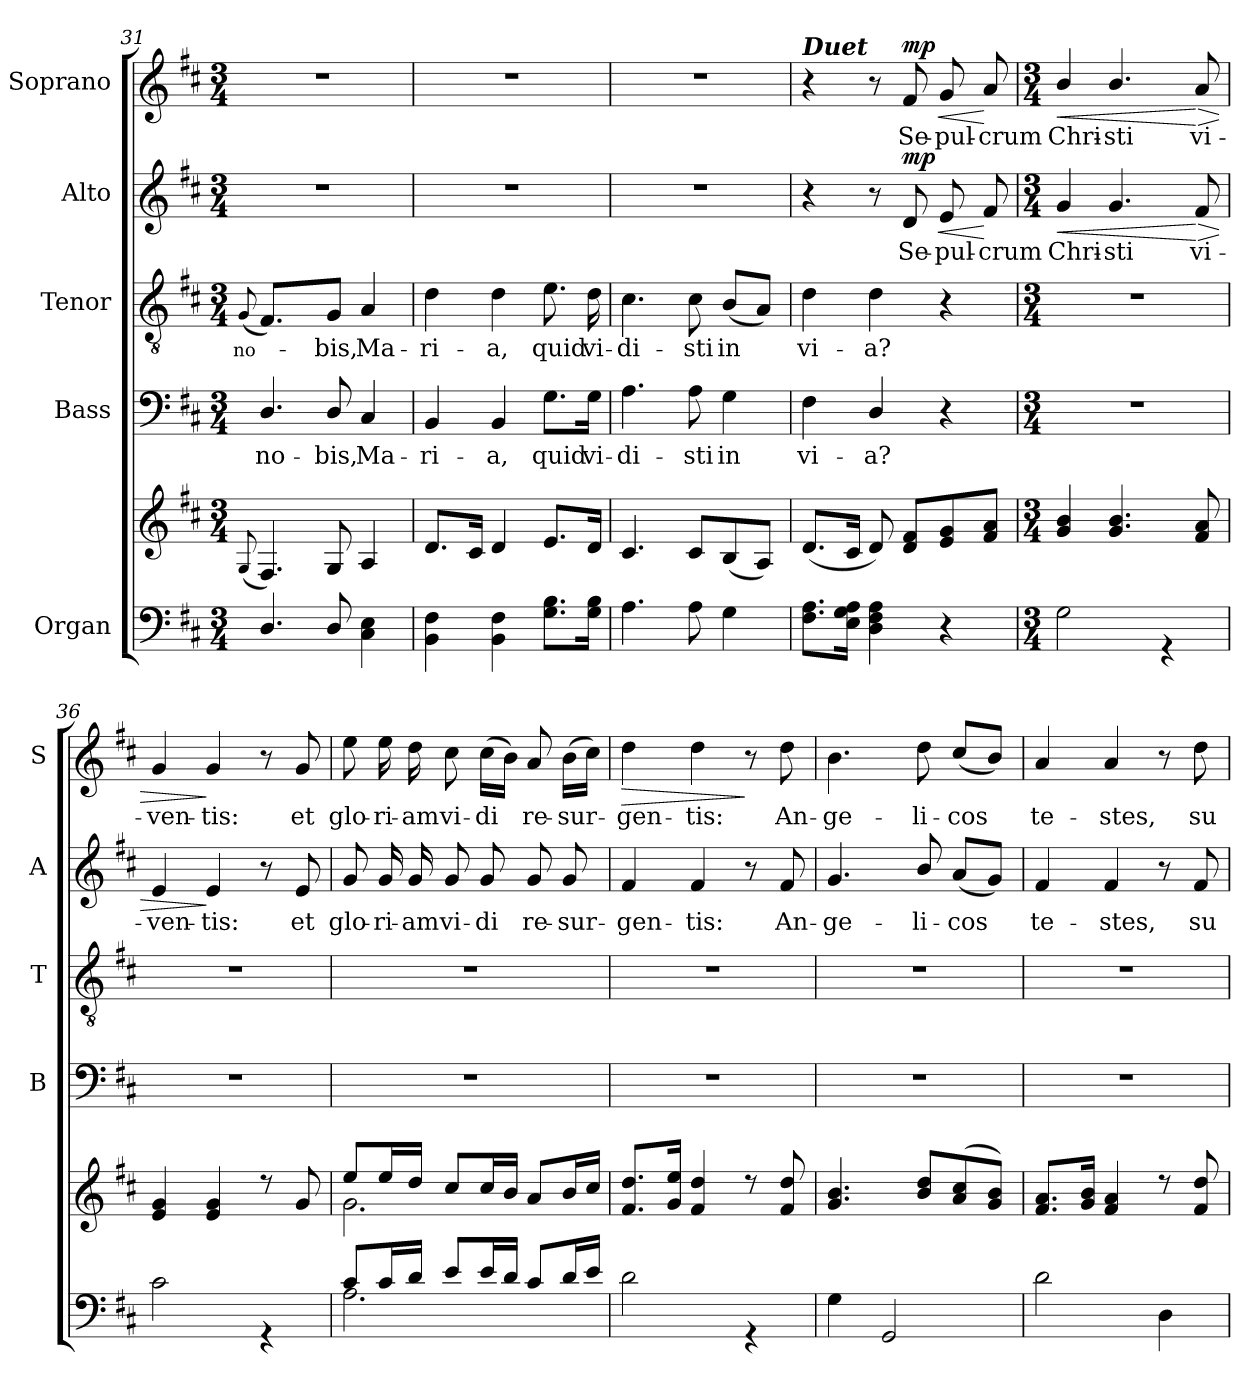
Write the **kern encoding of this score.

**kern	**kern	**kern	**text	**kern	**text	**kern	**text	**dynam	**kern	**text	**dynam
*part5	*part5	*part4	*part4	*part3	*part3	*part2	*part2	*part2	*part1	*part1	*part1
*staff6	*staff5	*staff4	*staff4	*staff3	*staff3	*staff2	*staff2	*staff2	*staff1	*staff1	*staff1
*I"Organ	*	*I"Bass	*	*I"Tenor	*	*I"Alto	*	*	*I"Soprano	*	*
*	*	*I'B	*	*I'T	*	*I'A	*	*	*I'S	*	*
*clefF4	*clefG2	*clefF4	*	*clefGv2	*	*clefG2	*	*	*clefG2	*	*
*k[f#c#]	*k[f#c#]	*k[f#c#]	*	*k[f#c#]	*	*k[f#c#]	*	*	*k[f#c#]	*	*
*D:	*D:	*D:	*	*D:	*	*D:	*	*	*D:	*	*
*M3/4	*M3/4	*M3/4	*	*M3/4	*	*M3/4	*	*	*M3/4	*	*
=31	=31	=31	=31	=31	=31	=31	=31	=31	=31	=31	=31
!	!	!	!	!	!LO:LY:b	!	!	!	!	!	!
.	(<8qqG	.	.	(<8qqGL	no-	.	.	.	.	.	.
!	!	!	!LO:LY:b	!	!	!LO:N:vis=1	!	!	!LO:N:vis=1	!	!
4.D/	4.F#)	4.D/	no-	4.F#)	.	2.r	.	.	2.r	.	.
!	!	!	!LO:LY:b	!	!LO:LY:b	!	!	!	!	!	!
8D/	8G	8D/	-bis,	8GJ	bis,	.	.	.	.	.	.
!	!	!	!LO:LY:b	!	!LO:LY:b	!	!	!	!	!	!
4C# 4E	4A	4C#	Ma-	4A	Ma-	.	.	.	.	.	.
=32	=32	=32	=32	=32	=32	=32	=32	=32	=32	=32	=32
!	!	!	!LO:LY:b	!	!LO:LY:b	!LO:N:vis=1	!	!	!LO:N:vis=1	!	!
4BB 4F#	8.dL	4BB	-ri-	4d	-ri-	2.r	.	.	2.r	.	.
.	16c#J	.	.	.	.	.	.	.	.	.	.
!	!	!	!LO:LY:b	!	!LO:LY:b	!	!	!	!	!	!
4BB 4F#	4d	4BB	-a,	4d	-a,	.	.	.	.	.	.
!	!	!	!LO:LY:b	!	!LO:LY:b	!	!	!	!	!	!
8.G 8.BL	8.eL	8.G\L	quid	8.e	quid	.	.	.	.	.	.
!	!	!	!LO:LY:b	!	!LO:LY:b	!	!	!	!	!	!
16G 16BJ	16dJ	16G\Jk	vi-	16d	vi-	.	.	.	.	.	.
=33	=33	=33	=33	=33	=33	=33	=33	=33	=33	=33	=33
!	!	!	!LO:LY:b	!	!LO:LY:b	!LO:N:vis=1	!	!	!LO:N:vis=1	!	!
4.A	4.c#	4.A	-di-	4.c#	-di-	2.r	.	.	2.r	.	.
!	!	!	!LO:LY:b	!	!LO:LY:b	!	!	!	!	!	!
8A	8c#L	8A	-sti	8c#	-sti	.	.	.	.	.	.
!	!	!	!LO:LY:b	!	!LO:LY:b	!	!	!	!	!	!
4G	(<8B	4G	in	(<8BL	in	.	.	.	.	.	.
.	8AJ)	.	.	8AJ)	.	.	.	.	.	.	.
=34	=34	=34	=34	=34	=34	=34	=34	=34	=34	=34	=34
!	!	!	!	!	!	!	!	!	!LO:TX:a:Bi:t=Duet	!	!
!	!	!	!LO:LY:b	!	!LO:LY:b	!	!	!	!	!	!
8.F# 8.AL	(<8.dL	4F#	vi-	4d	vi-	4r	.	.	4r	.	.
16E 16G 16AJ	16c#J	.	.	.	.	.	.	.	.	.	.
!	!	!	!LO:LY:b	!	!LO:LY:b	!	!	!	!	!	!
4D 4F# 4A	8d)	4D/	-a?	4d	-a?	8r	.	.	8r	.	.
!	!	!	!	!	!	!	!LO:LY:b	!LO:HP:b	!	!LO:LY:b	!LO:HP:b
!	!	!	!	!	!	!	!	!LO:DY:n=1:b	!	!	!LO:DY:n=1:b
.	8d 8f#L	.	.	.	.	8d	Se-	< mp	8f#	Se-	< mp
!	!	!	!	!	!	!	!LO:LY:b	!	!	!LO:LY:b	!
4r	8e 8g	4r	.	4r	.	8e	-pul-	.	8g	-pul-	.
!	!	!	!	!	!	!	!LO:LY:b	!	!	!LO:LY:b	!
.	8f# 8aJ	.	.	.	.	8f#	-crum	[	8a	-crum	[
!!LO:LB:g=z
=35	=35	=35	=35	=35	=35	=35	=35	=35	=35	=35	=35
*M3/4	*M3/4	*M3/4	*	*M3/4	*	*M3/4	*	*	*M3/4	*	*
*	*^	*	*	*	*	*	*	*	*	*	*
!LO:N:vis=1	!	!LO:N:vis=1	!	!	!	!	!	!LO:LY:b	!LO:HP:b	!	!LO:LY:b	!LO:HP:b
*^	*	*	*	*	*	*	*	*	*	*	*	*
2.ryy	2G	4g 4b	2.ryy	2.r	.	2.r	.	4g	Chri-	<	4b/	Chri-	<
!	!	!	!	!	!	!	!	!	!LO:LY:b	!	!	!LO:LY:b	!
.	.	4.g 4.b	.	.	.	.	.	4.g	-sti	.	4.b/	-sti	.
.	4r	.	.	.	.	.	.	.	.	.	.	.	.
!	!	!	!	!	!	!	!	!	!LO:LY:b	!LO:HP:n=1:b	!	!LO:LY:b	!LO:HP:n=1:b
.	.	8f# 8a	.	.	.	.	.	8f#	vi-	[ >	8a	vi-	[ >
=36	=36	=36	=36	=36	=36	=36	=36	=36	=36	=36	=36	=36	=36
!LO:N:vis=1	!	!	!LO:N:vis=1	!	!	!	!	!	!LO:LY:b	!	!	!LO:LY:b	!
2.ryy	2c#	4e 4g	2.ryy	2.r	.	2.r	.	4e	-ven-	.	4g	-ven-	.
!	!	!	!	!	!	!	!	!	!LO:LY:b	!	!	!LO:LY:b	!
.	.	4e 4g	.	.	.	.	.	4e	-tis:	]	4g	-tis:	]
.	4r	8r	.	.	.	.	.	8r	.	.	8r	.	.
!	!	!	!	!	!	!	!	!	!LO:LY:b	!	!	!LO:LY:b	!
.	.	8g	.	.	.	.	.	8e	et	.	8g	et	.
=37	=37	=37	=37	=37	=37	=37	=37	=37	=37	=37	=37	=37	=37
!	!	!	!	!	!	!	!	!	!LO:LY:b	!	!	!LO:LY:b	!
8c#/L	2.A	8ee/L	2.g\	2.r	.	2.r	.	8g	glo-	.	8ee	glo-	.
!	!	!	!	!	!	!	!	!	!LO:LY:b	!	!	!LO:LY:b	!
16c#/L	.	16ee/L	.	.	.	.	.	16g	-ri-	.	16ee	-ri-	.
!	!	!	!	!	!	!	!	!	!LO:LY:b	!	!	!LO:LY:b	!
16d/JJ	.	16dd/JJ	.	.	.	.	.	16g	-am	.	16dd	-am	.
!	!	!	!	!	!	!	!	!	!LO:LY:b	!	!	!LO:LY:b	!
8e/L	.	8cc#/L	.	.	.	.	.	8g	vi-	.	8cc#	vi-	.
!	!	!	!	!	!	!	!	!	!LO:LY:b	!	!	!LO:LY:b	!
16e/L	.	16cc#/L	.	.	.	.	.	8g	-di	.	(>16cc#LL	-di	.
16d/JJ	.	16b/JJ	.	.	.	.	.	.	.	.	16bJJ)	.	.
!	!	!	!	!	!	!	!	!	!LO:LY:b	!	!	!LO:LY:b	!
8c#/L	.	8a/L	.	.	.	.	.	8g	re-	.	8a	re-	.
!	!	!	!	!	!	!	!	!	!LO:LY:b	!	!	!LO:LY:b	!
16d/L	.	16b/L	.	.	.	.	.	8g	-sur-	.	(>16bLL	-sur-	.
16e/JJ	.	16cc#/JJ	.	.	.	.	.	.	.	.	16cc#JJ)	.	.
=38	=38	=38	=38	=38	=38	=38	=38	=38	=38	=38	=38	=38	=38
!LO:N:vis=1	!	!	!LO:N:vis=1	!	!	!	!	!	!LO:LY:b	!	!	!LO:LY:b	!LO:HP:b
2.ryy	2d	8.f# 8.ddL	2.ryy	2.r	.	2.r	.	4f#	-gen-	.	4dd	gen-	>
.	.	16g 16eeJ	.	.	.	.	.	.	.	.	.	.	.
!	!	!	!	!	!	!	!	!	!LO:LY:b	!	!	!LO:LY:b	!
.	.	4f# 4dd	.	.	.	.	.	4f#	-tis:	.	4dd	-tis:	.
.	4r	8r	.	.	.	.	.	8r	.	.	8r	.	]
!	!	!	!	!	!	!	!	!	!LO:LY:b	!	!	!LO:LY:b	!
.	.	8f# 8dd	.	.	.	.	.	8f#	An-	.	8dd	An-	.
*v	*v	*	*	*	*	*	*	*	*	*	*	*	*
=39	=39	=39	=39	=39	=39	=39	=39	=39	=39	=39	=39	=39
!	!	!LO:N:vis=1	!	!	!	!	!	!LO:LY:b	!	!	!LO:LY:b	!
4G	4.g 4.b	2.ryy	2.r	.	2.r	.	4.g	-ge-	.	4.b	-ge-	.
2GG/	.	.	.	.	.	.	.	.	.	.	.	.
!	!	!	!	!	!	!	!	!LO:LY:b	!	!	!LO:LY:b	!
.	8b 8ddL	.	.	.	.	.	8b/	-li-	.	8dd	-li-	.
!	!	!	!	!	!	!	!	!LO:LY:b	!	!	!LO:LY:b	!
.	(>8a 8cc#	.	.	.	.	.	(<8aL	-cos	.	(>8cc#L	-cos	.
.	8g/ 8b/J)	.	.	.	.	.	8g/J)	.	.	8b/J)	.	.
=40	=40	=40	=40	=40	=40	=40	=40	=40	=40	=40	=40	=40
!	!	!LO:N:vis=1	!	!	!	!	!	!LO:LY:b	!	!	!LO:LY:b	!
2d	8.f# 8.aL	2.ryy	2.r	.	2.r	.	4f#	te-	.	4a	te-	.
.	16g 16bJ	.	.	.	.	.	.	.	.	.	.	.
!	!	!	!	!	!	!	!	!LO:LY:b	!	!	!LO:LY:b	!
.	4f# 4a	.	.	.	.	.	4f#	-stes,	.	4a	-stes,	.
4D	8r	.	.	.	.	.	8r	.	.	8r	.	.
!	!	!	!	!	!	!	!	!LO:LY:b	!	!	!LO:LY:b	!
.	8f# 8dd	.	.	.	.	.	8f#	su-	.	8dd	su-	.
*	*v	*v	*	*	*	*	*	*	*	*	*	*
=	=	=	=	=	=	=	=	=	=	=	=
*-	*-	*-	*-	*-	*-	*-	*-	*-	*-	*-	*-
